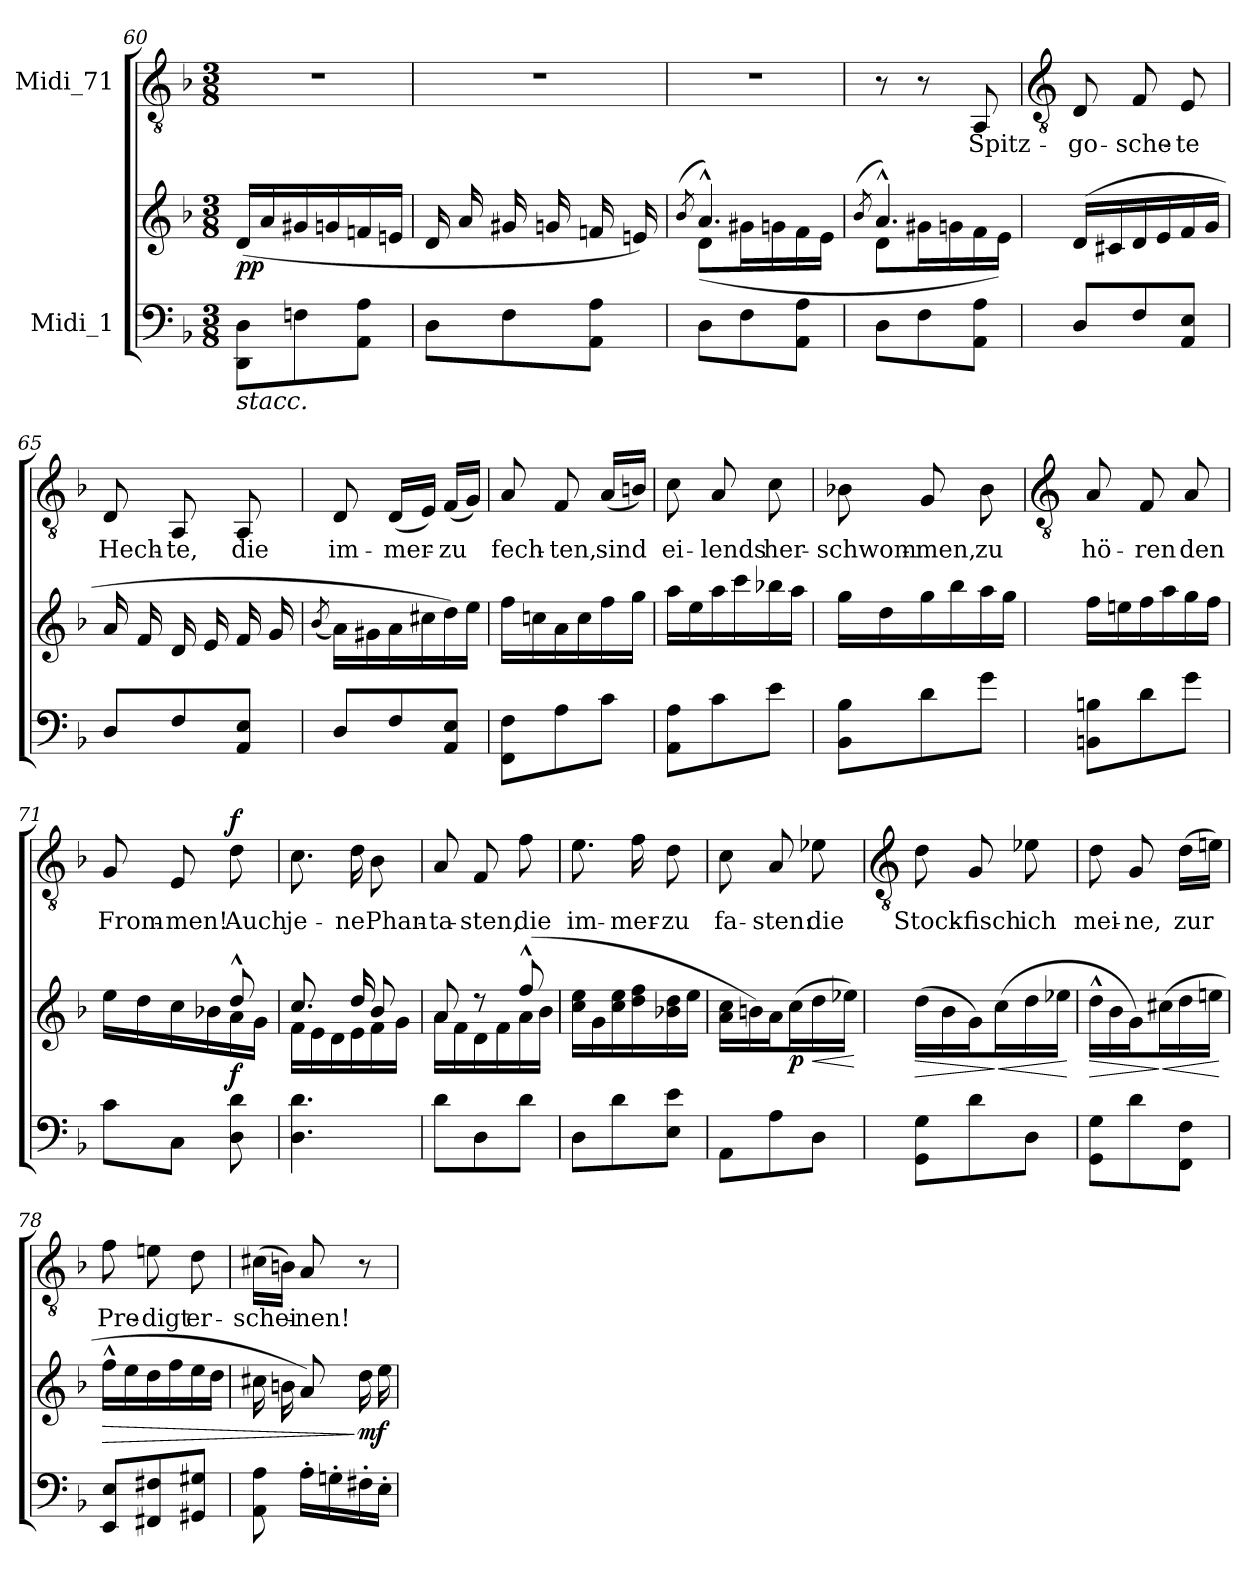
**kern	**kern	**dynam	**kern	**text	**dynam
*part2	*part2	*part2	*part1	*part1	*part1
*staff3	*staff2	*staff2/3	*staff1	*staff1	*staff1
*I"Midi_1	*	*	*I"Midi_71	*	*
*clefF4	*clefG2	*	*clefGv2	*	*
*k[b-]	*k[b-]	*	*k[b-]	*	*
*F:	*F:	*	*F:	*	*
*M3/8	*M3/8	*	*M3/8	*	*
=60	=60	=60	=60	=60	=60
*	*^	*	*	*	*
!LO:TX:b:i:t=stacc.	!	!	!	!	!	!
!	!	!	!LO:DY:b	!LO:N:vis=1	!	!
8DD\ 8D\L	(<16d/LL	4ryy	pp	4.r	.	.
.	16a/	.	.	.	.	.
8Fn\	16g#X/	.	.	.	.	.
.	16gn/	.	.	.	.	.
8AA\ 8A\J	16fn/	8ryy	.	.	.	.
.	16en/JJ	.	.	.	.	.
=61	=61	=61	=61	=61	=61	=61
!	!	!	!	!LO:N:vis=1	!	!
8D	16d/LL	4ryy	.	4.r	.	.
.	16a/	.	.	.	.	.
8F	16g#X/	.	.	.	.	.
.	16gn/	.	.	.	.	.
8AA 8AJ	16fn/	8ryy	.	.	.	.
.	16en/)	.	.	.	.	.
=62	=62	=62	=62	=62	=62	=62
.	(<8qb-/	.	.	.	.	.
!	!	!	!	!LO:N:vis=1	!	!
8DL	4.a^^/)	(<8d\L	.	4.r	.	.
8F	.	16g#X\L	.	.	.	.
.	.	16gn\	.	.	.	.
8AA 8AJ	.	16f\	.	.	.	.
.	.	16e\JJ	.	.	.	.
=63	=63	=63	=63	=63	=63	=63
.	(<8qb-/	.	.	.	.	.
8DL	4.a^^/)	8d\L	.	8r	.	.
8F	.	16g#X\L	.	8r	.	.
.	.	16gn\	.	.	.	.
!	!	!	!	!	!LO:LY:b	!
8AA 8AJ	.	16f\	.	8AA	Spitz-	.
.	.	16e\JJ)	.	.	.	.
*	*v	*v	*	*	*	*
!!LO:LB:g=z
=64	=64	=64	=64	=64	=64
*	*	*	*clefGv2	*	*
*	*^	*	*	*	*
!	!	!	!	!	!LO:LY:b	!
*	*v	*v	*	*	*	*
8DL	(>16dLL	.	8D	-go-	.
.	16c#X	.	.	.	.
!	!	!	!	!LO:LY:b	!
8F	16d	.	8F	-sche-	.
.	16e	.	.	.	.
!	!	!	!	!LO:LY:b	!
8AA 8EJ	16f	.	8E	-te	.
.	16gJJ	.	.	.	.
=65	=65	=65	=65	=65	=65
!	!	!	!	!LO:LY:b	!
8D	16aLL	.	8D	Hech-	.
.	16f	.	.	.	.
!	!	!	!	!LO:LY:b	!
8F	16d	.	8AA	-te,	.
.	16e	.	.	.	.
!	!	!	!	!LO:LY:b	!
8AA 8EJ	16f	.	8AA	die	.
.	16g	.	.	.	.
=66	=66	=66	=66	=66	=66
.	(<8qb-/	.	.	.	.
!	!	!	!	!LO:LY:b	!
8DL	16aLL)	.	8D	im-	.
.	16g#X	.	.	.	.
!	!	!	!	!LO:LY:b	!
8F	16a	.	(<16DLL	-mer-	.
.	16cc#X	.	16EJJ)	.	.
!	!	!	!	!LO:LY:b	!
8AA 8EJ	16dd)	.	(<16FLL	-zu	.
.	16eeJJ	.	16GJJ)	.	.
=67	=67	=67	=67	=67	=67
!	!	!	!	!LO:LY:b	!
8FF 8FL	16ffLL	.	8A	fech-	.
.	16ccn	.	.	.	.
!	!	!	!	!LO:LY:b	!
8A	16a	.	8F	-ten,	.
.	16cc	.	.	.	.
!	!	!	!	!LO:LY:b	!
8cJ	16ff	.	(<16ALL	sind	.
.	16ggJJ	.	16BnJJ)	.	.
=68	=68	=68	=68	=68	=68
!	!	!	!	!LO:LY:b	!
8AA 8AL	16aaLL	.	8c	ei-	.
.	16ee	.	.	.	.
!	!	!	!	!LO:LY:b	!
8c	16aa	.	8A	-lends	.
.	16ccc	.	.	.	.
!	!	!	!	!LO:LY:b	!
8eJ	16bb-X	.	8c	her-	.
.	16aaJJ	.	.	.	.
=69	=69	=69	=69	=69	=69
!	!	!	!	!LO:LY:b	!
8BB- 8B-L	16ggLL	.	8B-X	-schwom-	.
.	16dd	.	.	.	.
!	!	!	!	!LO:LY:b	!
8d	16gg	.	8G	-men,	.
.	16bb-	.	.	.	.
!	!	!	!	!LO:LY:b	!
8gJ	16aa	.	8B-	zu	.
.	16ggJJ	.	.	.	.
!!LO:LB:g=z
=70	=70	=70	=70	=70	=70
*	*	*	*clefGv2	*	*
*	*^	*	*	*	*
!	!	!	!	!	!LO:LY:b	!
8BBn 8BnL	16ff\LL	4ryy	.	8A	hö-	.
.	16een\	.	.	.	.	.
!	!	!	!	!	!LO:LY:b	!
8d	16ff\	.	.	8F	-ren	.
.	16aa\	.	.	.	.	.
!	!	!	!	!	!LO:LY:b	!
8gJ	16gg\	8ryy	.	8A	den	.
.	16ff\JJ	.	.	.	.	.
=71	=71	=71	=71	=71	=71	=71
!	!	!	!	!	!LO:LY:b	!
8cL	4ryy	16ee\LL	.	8G	From-	.
.	.	16dd\	.	.	.	.
!	!	!	!	!	!LO:LY:b	!
8CJ	.	16cc\	.	8E	-men!	.
.	.	16b-X\	.	.	.	.
!	!	!	!LO:DY:b	!	!LO:LY:b	!LO:DY:a
8D 8d	8dd^^/	16a\	f	8d	Auch	f
.	.	16g\JJ	.	.	.	.
=72	=72	=72	=72	=72	=72	=72
!	!	!	!	!	!LO:LY:b	!
4.D 4.d	8.cc/L	16f\LL	.	8.c	je-	.
.	.	16e\	.	.	.	.
.	.	16d\	.	.	.	.
!	!	!	!	!	!LO:LY:b	!
.	16dd/L	16e\	.	16d	-ne	.
!	!	!	!	!	!LO:LY:b	!
.	8b-/J	16f\	.	8B-	Phan-	.
.	.	16g\JJ	.	.	.	.
=73	=73	=73	=73	=73	=73	=73
!	!	!	!	!	!LO:LY:b	!
8dL	8a/	16a\LL	.	8A	-ta-	.
.	.	16f\	.	.	.	.
!	!	!	!	!	!LO:LY:b	!
8D	8r	16d\	.	8F	-sten,	.
.	.	16f\	.	.	.	.
!	!	!	!	!	!LO:LY:b	!
8dJ	(>8ff^^/	16a\	.	8f	die	.
.	.	16b-\JJ	.	.	.	.
=74	=74	=74	=74	=74	=74	=74
!	!	!	!	!	!LO:LY:b	!
8DL	16cc\ 16ee\LL	4ryy	.	8.e	im-	.
.	16g\	.	.	.	.	.
8d	16cc\ 16ee\	.	.	.	.	.
!	!	!	!	!	!LO:LY:b	!
.	16dd\ 16ff\	.	.	16f	-mer-	.
!	!	!	!	!	!LO:LY:b	!
8E 8eJ	16b-X\ 16dd\	8ryy	.	8d	-zu	.
.	16ee\JJ	.	.	.	.	.
=75	=75	=75	=75	=75	=75	=75
!	!	!	!	!	!LO:LY:b	!
8AAL	16a\ 16cc\LL	4ryy	.	8c	fa-	.
.	16bn\)	.	.	.	.	.
!	!	!	!	!	!LO:LY:b	!
8A	16a\J	.	.	8A	-sten:	.
!	!	!	!LO:DY:b	!	!	!
.	(>16cc\L	.	p	.	.	.
!	!	!	!LO:HP:b	!	!LO:LY:b	!
8DJ	16dd\	8ryy	<	8e-X	die	.
.	16ee-X\JJ)	.	.	.	.	.
*	*v	*v	*	*	*	*
.	.	[	.	.	.
!!LO:LB:g=z
=76	=76	=76	=76	=76	=76
*	*	*	*clefGv2	*	*
!	!	!LO:HP:b	!	!LO:LY:b	!
8GG 8GL	(>16ddLL	>	8d	Stock-	.
.	16b-	.	.	.	.
!	!	!	!	!LO:LY:b	!
8d	16gJ)	.	8G	-fisch	.
!	!	!LO:HP:n=1:b	!	!	!
.	(>16ccL	] <	.	.	.
!	!	!	!	!LO:LY:b	!
8DJ	16dd	.	8e-X	ich	.
.	16ee-XJJ	.	.	.	.
.	.	[	.	.	.
=77	=77	=77	=77	=77	=77
!	!	!LO:HP:b	!	!LO:LY:b	!
8GG 8GL	16dd^^LL	>	8d	mei-	.
.	16b-	.	.	.	.
!	!	!	!	!LO:LY:b	!
8d	16gJ)	.	8G	-ne,	.
!	!	!LO:HP:n=1:b	!	!	!
.	(>16cc#XL	] <	.	.	.
!	!	!	!	!LO:LY:b	!
8FF 8FJ	16dd	.	(>16dLL	zur	.
.	16eenJJ	.	16enJJ)	.	.
.	.	[	.	.	.
=78	=78	=78	=78	=78	=78
!	!	!LO:HP:b	!	!LO:LY:b	!
8EE 8EL	16ff^^LL	>	8f	Pre-	.
.	16ee	.	.	.	.
!	!	!	!	!LO:LY:b	!
8FF#X 8F#X	16dd	.	8en	-digt	.
.	16ff	.	.	.	.
!	!	!	!	!LO:LY:b	!
8GG#X 8G#XJ	16ee	.	8d	er-	.
.	16ddJJ	.	.	.	.
=79	=79	=79	=79	=79	=79
!	!	!	!	!LO:LY:b	!
8AA 8A	16cc#XLL	.	(>16c#XLL	-schei-	.
.	16bn	.	16BnJJ)	.	.
!	!	!	!	!LO:LY:b	!
16A'LL	8aJ)	.	8A	-nen!	.
16Gn'	.	.	.	.	.
!	!	!LO:DY:n=1:b	!	!	!
16F#X'	16ddLL	] mf	8r	.	.
16E'JJ	16eeJJ	.	.	.	.
=	=	=	=	=	=
*-	*-	*-	*-	*-	*-
